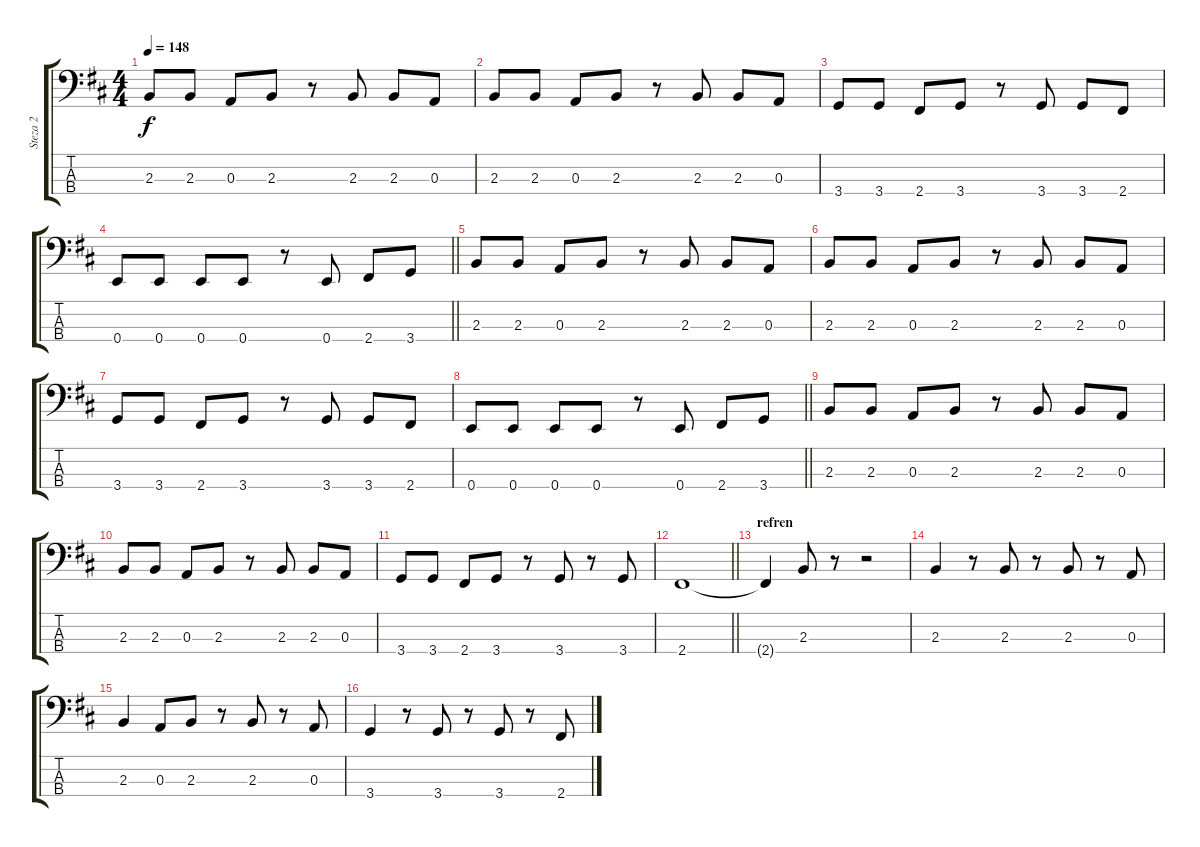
\track ("Steza 2" "Steza 2") {instrument electricbasspick}
\staff {score tabs}
\tuning (G2 D2 A1 E1) {hide}
\ts (4 4)
\tempo 148
\clef f4
\ks d
2.3.8{dy f} 2.3.8 0.3.8 2.3.8 r.8 2.3.8 2.3.8 0.3.8 |
2.3.8 2.3.8 0.3.8 2.3.8 r.8 2.3.8 2.3.8 0.3.8 |
3.4.8 3.4.8 2.4.8 3.4.8 r.8 3.4.8 3.4.8 2.4.8 |
\barLineRight lightlight
0.4.8 0.4.8 0.4.8 0.4.8 r.8 0.4.8 2.4.8 3.4.8 |
2.3.8 2.3.8 0.3.8 2.3.8 r.8 2.3.8 2.3.8 0.3.8 |
2.3.8 2.3.8 0.3.8 2.3.8 r.8 2.3.8 2.3.8 0.3.8 |
3.4.8 3.4.8 2.4.8 3.4.8 r.8 3.4.8 3.4.8 2.4.8 |
\barLineRight lightlight
0.4.8 0.4.8 0.4.8 0.4.8 r.8 0.4.8 2.4.8 3.4.8 |
2.3.8 2.3.8 0.3.8 2.3.8 r.8 2.3.8 2.3.8 0.3.8 |
2.3.8 2.3.8 0.3.8 2.3.8 r.8 2.3.8 2.3.8 0.3.8 |
3.4.8 3.4.8 2.4.8 3.4.8 r.8 3.4.8 r.8 3.4.8 |
\barLineRight lightlight
2.4.1 |
\section ("" "refren")
2.4{t}.4 2.3.8 r.8 r.2 |
2.3.4 r.8 2.3.8 r.8 2.3.8 r.8 0.3.8 |
2.3.4 0.3.8 2.3.8 r.8 2.3.8 r.8 0.3.8 |
3.4.4 r.8 3.4.8 r.8 3.4.8 r.8 2.4.8
